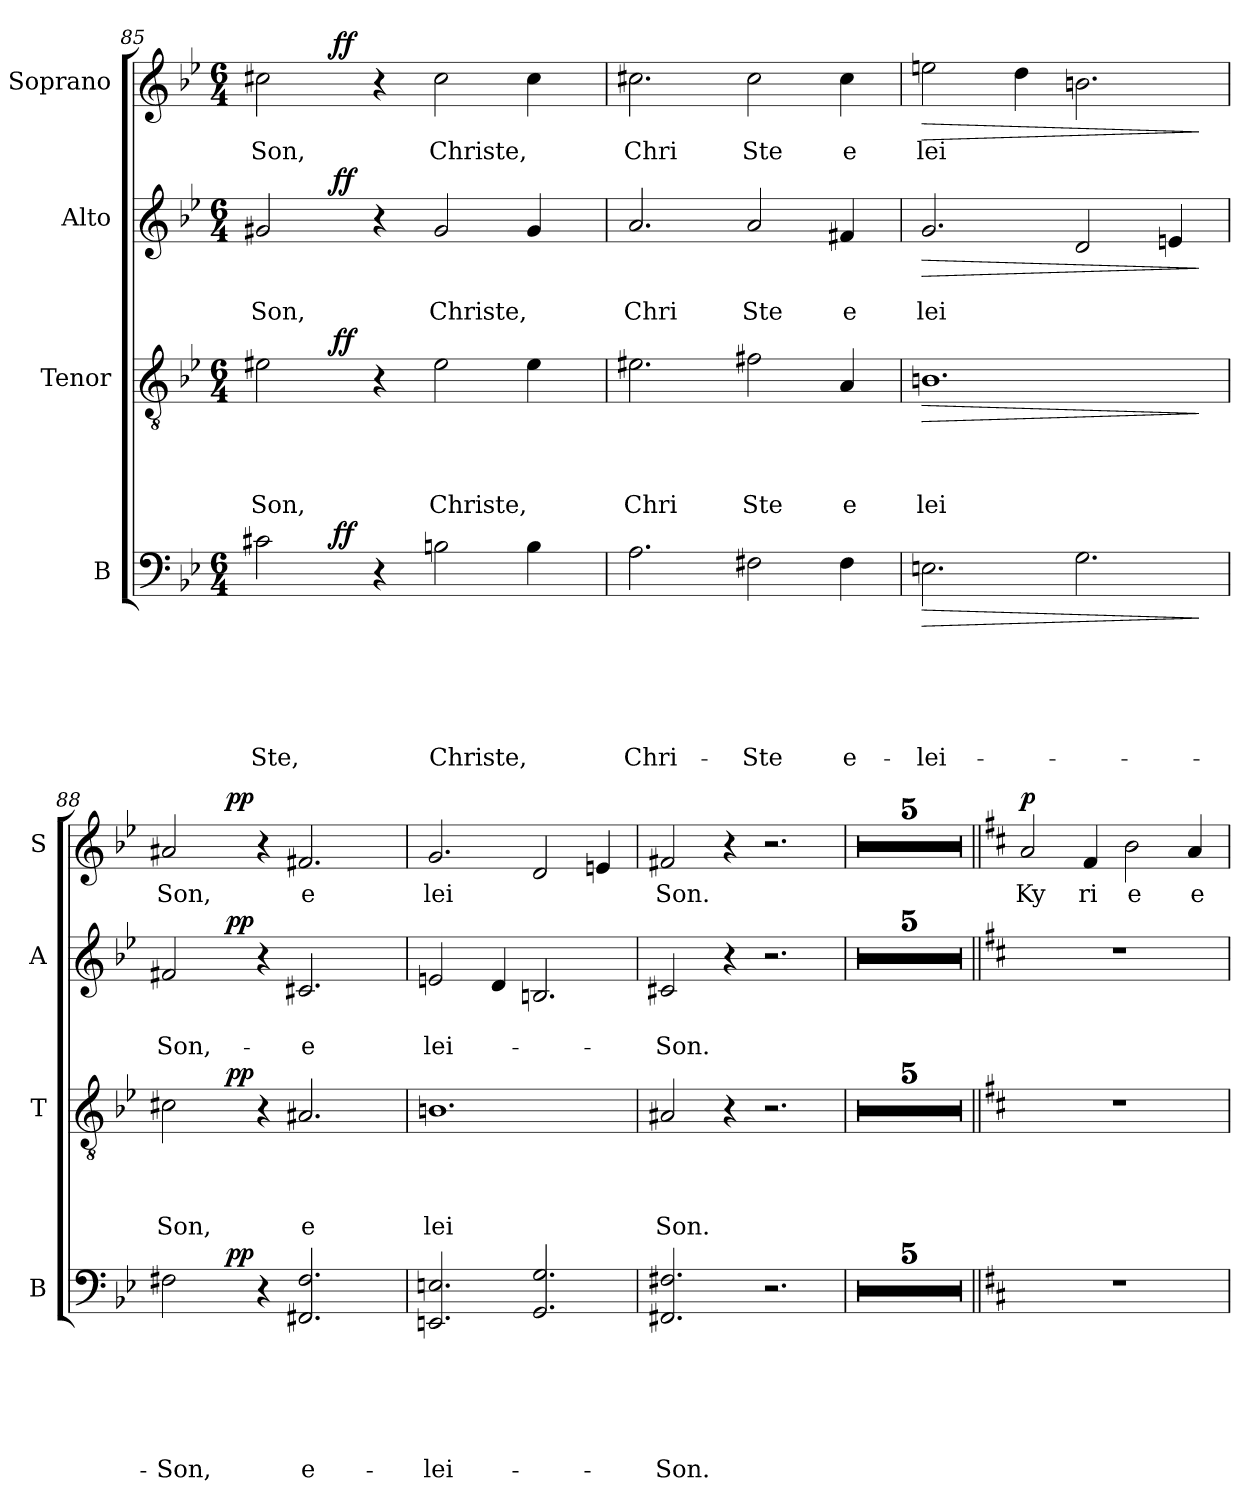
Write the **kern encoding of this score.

**kern	**text	**text	**text	**text	**text	**text	**dynam	**kern	**text	**text	**text	**text	**dynam	**kern	**text	**text	**dynam	**kern	**text	**dynam
*part4	*part4	*part4	*part4	*part4	*part4	*part4	*part4	*part3	*part3	*part3	*part3	*part3	*part3	*part2	*part2	*part2	*part2	*part1	*part1	*part1
*staff4	*staff4	*staff4	*staff4	*staff4	*staff4	*staff4	*staff4	*staff3	*staff3	*staff3	*staff3	*staff3	*staff3	*staff2	*staff2	*staff2	*staff2	*staff1	*staff1	*staff1
*I"B	*	*	*	*	*	*	*	*I"Tenor	*	*	*	*	*	*I"Alto	*	*	*	*I"Soprano	*	*
*I'B	*	*	*	*	*	*	*	*I'T	*	*	*	*	*	*I'A	*	*	*	*I'S	*	*
*clefF4	*	*	*	*	*	*	*	*clefGv2	*	*	*	*	*	*clefG2	*	*	*	*clefG2	*	*
*k[b-e-]	*	*	*	*	*	*	*	*k[b-e-]	*	*	*	*	*	*k[b-e-]	*	*	*	*k[b-e-]	*	*
*B-:	*	*	*	*	*	*	*	*B-:	*	*	*	*	*	*B-:	*	*	*	*B-:	*	*
*M6/4	*	*	*	*	*	*	*	*M6/4	*	*	*	*	*	*M6/4	*	*	*	*M6/4	*	*
=85	=85	=85	=85	=85	=85	=85	=85	=85	=85	=85	=85	=85	=85	=85	=85	=85	=85	=85	=85	=85
!	!	!	!	!	!	!LO:LY:b	!	!	!	!	!	!LO:LY:b	!	!	!	!LO:LY:b	!	!	!LO:LY:b	!
*^	*	*	*	*	*	*	*	*^	*	*	*	*	*	*^	*	*	*	*^	*	*
2c#X\	4.ryy	.	.	.	.	.	-Ste,	.	2e#X\	4.ryy	.	.	.	Son,	.	2g#X/	4.ryy	.	Son,	.	2cc#X\	4.ryy	Son,	.
!	!	!	!	!	!	!	!	!LO:DY:a	!	!	!	!	!	!	!LO:DY:a	!	!	!	!	!LO:DY:a	!	!	!	!LO:DY:a
.	1ryy	.	.	.	.	.	.	ff	.	1ryy	.	.	.	.	ff	.	1ryy	.	.	ff	.	1ryy	.	ff
4r	.	.	.	.	.	.	.	.	4r	.	.	.	.	.	.	4r	.	.	.	.	4r	.	.	.
!	!	!	!	!	!	!	!LO:LY:b	!	!	!	!	!	!	!LO:LY:b	!	!	!	!	!LO:LY:b	!	!	!	!LO:LY:b	!
2Bn\	.	.	.	.	.	.	Christe,	.	2e#\	.	.	.	.	Christe,	.	2g#/	.	.	Christe,	.	2cc#\	.	Christe,	.
4B\	.	.	.	.	.	.	.	.	4e#\	.	.	.	.	.	.	4g#/	.	.	.	.	4cc#\	.	.	.
.	8ryy	.	.	.	.	.	.	.	.	8ryy	.	.	.	.	.	.	8ryy	.	.	.	.	8ryy	.	.
=86	=86	=86	=86	=86	=86	=86	=86	=86	=86	=86	=86	=86	=86	=86	=86	=86	=86	=86	=86	=86	=86	=86	=86	=86
!	!	!	!	!	!	!	!LO:LY:b	!	!	!	!	!	!	!LO:LY:b	!	!	!	!	!LO:LY:b	!	!	!	!LO:LY:b	!
*v	*v	*	*	*	*	*	*	*	*	*	*	*	*	*	*	*v	*v	*	*	*	*v	*v	*	*
*	*	*	*	*	*	*	*	*v	*v	*	*	*	*	*	*	*	*	*	*	*	*
2.A\	.	.	.	.	.	Chri-	.	2.e#X\	.	.	.	Chri	.	2.a/	.	Chri	.	2.cc#X\	Chri	.
!	!	!	!	!	!	!LO:LY:b	!	!	!	!	!	!LO:LY:b	!	!	!	!LO:LY:b	!	!	!LO:LY:b	!
2F#X\	.	.	.	.	.	-Ste	.	2f#X\	.	.	.	Ste	.	2a/	.	Ste	.	2cc#\	Ste	.
!	!	!	!	!	!	!LO:LY:b	!	!	!	!	!	!LO:LY:b	!	!	!	!LO:LY:b	!	!	!LO:LY:b	!
4F#\	.	.	.	.	.	e-	.	4A/	.	.	.	e	.	4f#X/	.	e	.	4cc#\	e	.
=87	=87	=87	=87	=87	=87	=87	=87	=87	=87	=87	=87	=87	=87	=87	=87	=87	=87	=87	=87	=87
!	!	!	!	!	!	!LO:LY:b	!LO:HP:b	!	!	!	!	!LO:LY:b	!LO:HP:b	!	!	!LO:LY:b	!LO:HP:b	!	!LO:LY:b	!LO:HP:b
2.En\	.	.	.	.	.	-lei-	>	1.Bn	.	.	.	lei	>	2.g/	.	lei	>	2een\	lei	>
.	.	.	.	.	.	.	.	.	.	.	.	.	.	.	.	.	.	4dd\	.	.
2.G\	.	.	.	.	.	.	.	.	.	.	.	.	.	2d/	.	.	.	2.bn\	.	.
.	.	.	.	.	.	.	.	.	.	.	.	.	.	4en/	.	.	.	.	.	.
.	.	.	.	.	.	.	]	.	.	.	.	.	]	.	.	.	]	.	.	]
=88	=88	=88	=88	=88	=88	=88	=88	=88	=88	=88	=88	=88	=88	=88	=88	=88	=88	=88	=88	=88
!	!	!	!	!	!	!LO:LY:b	!	!	!	!	!	!LO:LY:b	!	!	!	!LO:LY:b	!	!	!LO:LY:b	!
*^	*	*	*	*	*	*	*	*^	*	*	*	*	*	*^	*	*	*	*^	*	*
2F#X\	4ryy	.	.	.	.	.	-Son,	.	2c#X\	4ryy	.	.	.	Son,	.	2f#X/	4ryy	.	Son,-	.	2a#X/	4ryy	Son,	.
.	16.ryy	.	.	.	.	.	.	.	.	16.ryy	.	.	.	.	.	.	16.ryy	.	.	.	.	16.ryy	.	.
!	!	!	!	!	!	!	!	!LO:DY:a	!	!	!	!	!	!	!LO:DY:a	!	!	!	!	!LO:DY:a	!	!	!	!LO:DY:a
.	1ryy	.	.	.	.	.	.	pp	.	1ryy	.	.	.	.	pp	.	1ryy	.	.	pp	.	1ryy	.	pp
4r	.	.	.	.	.	.	.	.	4r	.	.	.	.	.	.	4r	.	.	.	.	4r	.	.	.
!	!	!	!	!	!	!	!LO:LY:b	!	!	!	!	!	!	!LO:LY:b	!	!	!	!	!LO:LY:b	!	!	!	!LO:LY:b	!
2.FF#X/ 2.F#/	.	.	.	.	.	.	e-	.	2.A#X/	.	.	.	.	e	.	2.c#X/	.	.	-e	.	2.f#X/	.	e	.
.	8ryy	.	.	.	.	.	.	.	.	8ryy	.	.	.	.	.	.	8ryy	.	.	.	.	8ryy	.	.
.	32ryy	.	.	.	.	.	.	.	.	32ryy	.	.	.	.	.	.	32ryy	.	.	.	.	32ryy	.	.
!!LO:PB:g=z
=89	=89	=89	=89	=89	=89	=89	=89	=89	=89	=89	=89	=89	=89	=89	=89	=89	=89	=89	=89	=89	=89	=89	=89	=89
!	!	!	!	!	!	!	!LO:LY:b	!	!	!	!	!	!	!LO:LY:b	!	!	!	!	!LO:LY:b	!	!	!	!LO:LY:b	!
*v	*v	*	*	*	*	*	*	*	*	*	*	*	*	*	*	*v	*v	*	*	*	*v	*v	*	*
*	*	*	*	*	*	*	*	*v	*v	*	*	*	*	*	*	*	*	*	*	*	*
2.EEn/ 2.En/	.	.	.	.	.	-lei-	.	1.Bn	.	.	.	lei	.	2en/	.	lei-	.	2.g/	lei	.
.	.	.	.	.	.	.	.	.	.	.	.	.	.	4d/	.	.	.	.	.	.
2.GG/ 2.G/	.	.	.	.	.	.	.	.	.	.	.	.	.	2.Bn/	.	.	.	2d/	.	.
.	.	.	.	.	.	.	.	.	.	.	.	.	.	.	.	.	.	4en/	.	.
=90	=90	=90	=90	=90	=90	=90	=90	=90	=90	=90	=90	=90	=90	=90	=90	=90	=90	=90	=90	=90
!	!	!	!	!	!	!LO:LY:b	!	!	!	!	!	!LO:LY:b	!	!	!	!LO:LY:b	!	!	!LO:LY:b	!
2.FF#X/ 2.F#X/	.	.	.	.	.	-Son.	.	2A#X/	.	.	.	Son.	.	2c#X/	.	-Son.	.	2f#X/	Son.	.
.	.	.	.	.	.	.	.	4r	.	.	.	.	.	4r	.	.	.	4r	.	.
2.r	.	.	.	.	.	.	.	2.r	.	.	.	.	.	2.r	.	.	.	2.r	.	.
=91	=91	=91	=91	=91	=91	=91	=91	=91	=91	=91	=91	=91	=91	=91	=91	=91	=91	=91	=91	=91
1.r	.	.	.	.	.	.	.	1.r	.	.	.	.	.	1.r	.	.	.	1.r	.	.
=92	=92	=92	=92	=92	=92	=92	=92	=92	=92	=92	=92	=92	=92	=92	=92	=92	=92	=92	=92	=92
1.r	.	.	.	.	.	.	.	1.r	.	.	.	.	.	1.r	.	.	.	1.r	.	.
=93	=93	=93	=93	=93	=93	=93	=93	=93	=93	=93	=93	=93	=93	=93	=93	=93	=93	=93	=93	=93
1.r	.	.	.	.	.	.	.	1.r	.	.	.	.	.	1.r	.	.	.	1.r	.	.
=94	=94	=94	=94	=94	=94	=94	=94	=94	=94	=94	=94	=94	=94	=94	=94	=94	=94	=94	=94	=94
1.r	.	.	.	.	.	.	.	1.r	.	.	.	.	.	1.r	.	.	.	1.r	.	.
=95	=95	=95	=95	=95	=95	=95	=95	=95	=95	=95	=95	=95	=95	=95	=95	=95	=95	=95	=95	=95
!LO:N:vis=1	!	!	!	!	!	!	!	!LO:N:vis=1	!	!	!	!	!	!LO:N:vis=1	!	!	!	!LO:N:vis=1	!	!
1.r	.	.	.	.	.	.	.	1.r	.	.	.	.	.	1.r	.	.	.	1.r	.	.
=96||	=96||	=96||	=96||	=96||	=96||	=96||	=96||	=96||	=96||	=96||	=96||	=96||	=96||	=96||	=96||	=96||	=96||	=96||	=96||	=96||
*k[f#c#]	*	*	*	*	*	*	*	*k[f#c#]	*	*	*	*	*	*k[f#c#]	*	*	*	*k[f#c#]	*	*
*D:	*	*	*	*	*	*	*	*D:	*	*	*	*	*	*D:	*	*	*	*D:	*	*
!LO:N:vis=1	!	!	!	!	!	!	!	!LO:N:vis=1	!	!	!	!	!	!LO:N:vis=1	!	!	!	!	!LO:LY:b	!LO:DY:a
1.r	.	.	.	.	.	.	.	1.r	.	.	.	.	.	1.r	.	.	.	2a/	Ky	p
!	!	!	!	!	!	!	!	!	!	!	!	!	!	!	!	!	!	!	!LO:LY:b	!
.	.	.	.	.	.	.	.	.	.	.	.	.	.	.	.	.	.	4f#/	ri	.
!	!	!	!	!	!	!	!	!	!	!	!	!	!	!	!	!	!	!	!LO:LY:b	!
.	.	.	.	.	.	.	.	.	.	.	.	.	.	.	.	.	.	2b\	e	.
!	!	!	!	!	!	!	!	!	!	!	!	!	!	!	!	!	!	!	!LO:LY:b	!
.	.	.	.	.	.	.	.	.	.	.	.	.	.	.	.	.	.	4a/	e	.
=	=	=	=	=	=	=	=	=	=	=	=	=	=	=	=	=	=	=	=	=
*-	*-	*-	*-	*-	*-	*-	*-	*-	*-	*-	*-	*-	*-	*-	*-	*-	*-	*-	*-	*-
